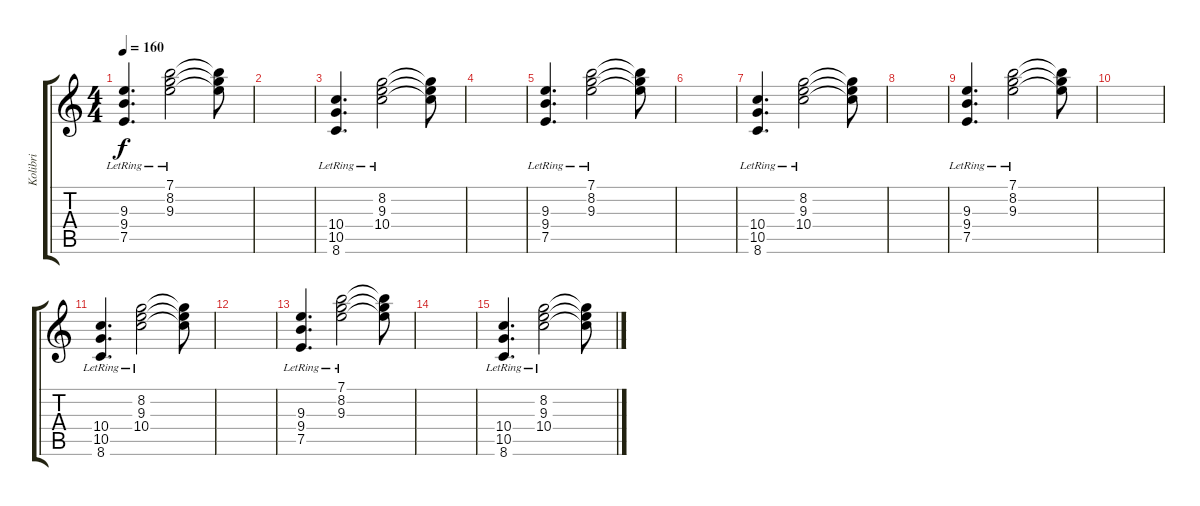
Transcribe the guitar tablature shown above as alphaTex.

\track ("Kolibri" "Kolibri") {instrument acousticguitarsteel}
\staff {score tabs}
\tuning (E4 B3 G3 D3 A2 E2) {hide}
\ts (4 4)
\tempo 160
\clef g2
\ks c
(9.3{lr} 9.4{lr} 7.5{lr}).4{d dy f} (7.1{lr} 8.2{lr} 9.3{lr}).2 (7.1{t} 8.2{t} 9.3{t}).8 |
|
(10.4{lr} 10.5{lr} 8.6{lr}).4{d} (8.2{lr} 9.3{lr} 10.4{lr}).2 (8.2{t} 9.3{t} 10.4{t}).8 |
|
(9.3{lr} 9.4{lr} 7.5{lr}).4{d} (7.1{lr} 8.2{lr} 9.3{lr}).2 (7.1{t} 8.2{t} 9.3{t}).8 |
|
(10.4{lr} 10.5{lr} 8.6{lr}).4{d} (8.2{lr} 9.3{lr} 10.4{lr}).2 (8.2{t} 9.3{t} 10.4{t}).8 |
|
(9.3{lr} 9.4{lr} 7.5{lr}).4{d} (7.1{lr} 8.2{lr} 9.3{lr}).2 (7.1{t} 8.2{t} 9.3{t}).8 |
|
(10.4{lr} 10.5{lr} 8.6{lr}).4{d} (8.2{lr} 9.3{lr} 10.4{lr}).2 (8.2{t} 9.3{t} 10.4{t}).8 |
|
(9.3{lr} 9.4{lr} 7.5{lr}).4{d} (7.1{lr} 8.2{lr} 9.3{lr}).2 (7.1{t} 8.2{t} 9.3{t}).8 |
|
(10.4{lr} 10.5{lr} 8.6{lr}).4{d} (8.2{lr} 9.3{lr} 10.4{lr}).2 (8.2{t} 9.3{t} 10.4{t}).8
